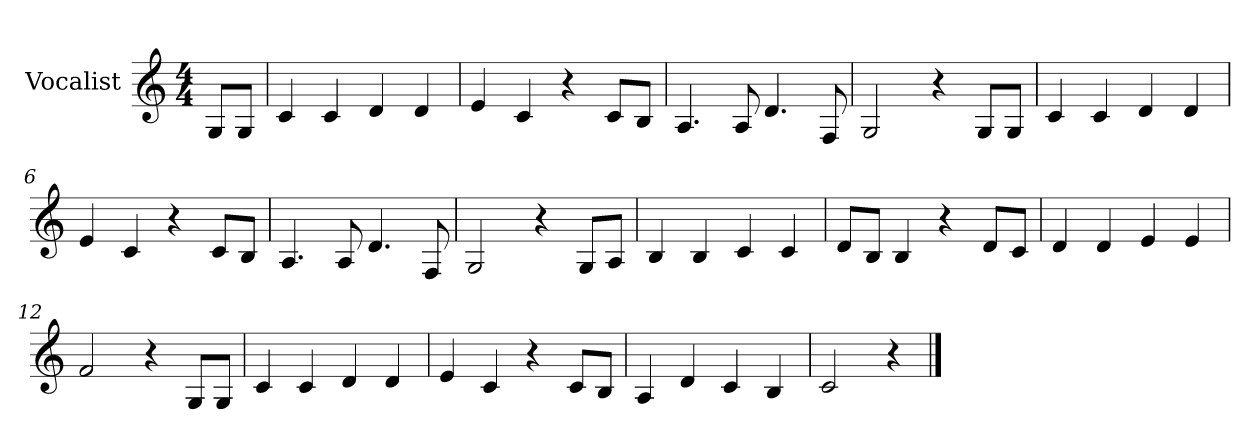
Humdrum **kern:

**kern
*part1
*staff1
*I"Vocalist
*k[]
*C:
*M4/4
=
8GL
8GJ
=1
4c
4c
4d
4d
=2
4e
4c
4r
8cL
8BJ
=3
4.A
8A
4.d
8F
=4
2G
4r
8GL
8GJ
=5
4c
4c
4d
4d
=6
4e
4c
4r
8cL
8BJ
=7
4.A
8A
4.d
8F
=8
2G
4r
8GL
8AJ
=9
4B
4B
4c
4c
=10
8dL
8BJ
4B
4r
8dL
8cJ
=11
4d
4d
4e
4e
=12
2f
4r
8GL
8GJ
=13
4c
4c
4d
4d
=14
4e
4c
4r
8cL
8BJ
=15
4A
4d
4c
4B
=16
2c
4r
==
*-
